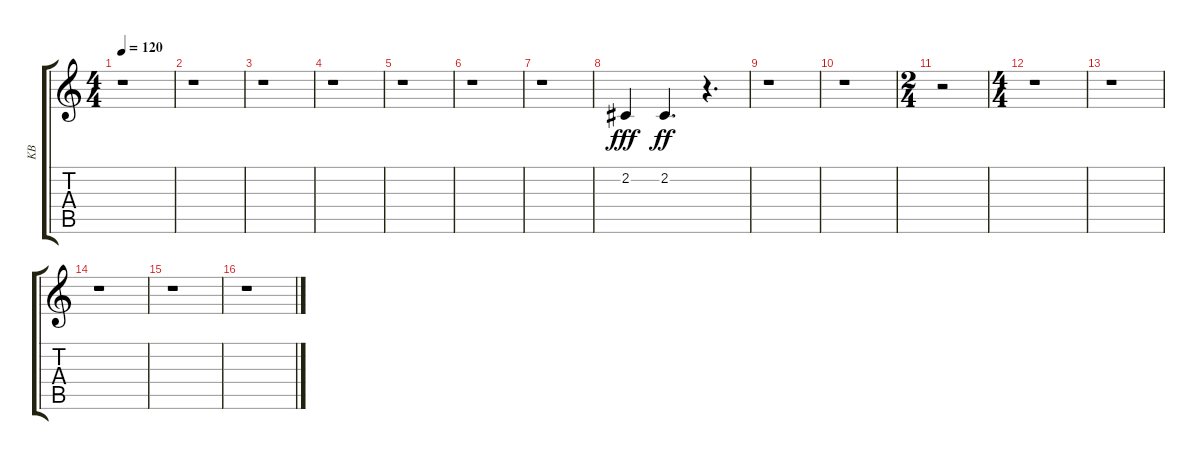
\track ("KB         (GS) " "KB        ") {instrument acousticgrandpiano}
\staff {score tabs}
\tuning (E4 B3 G3 D3 A2 E2) {hide}
\ts (4 4)
\tempo 120
\clef g2
\ks c
r.1{dy ff} |
r.1 |
r.1 |
r.1 |
r.1 |
r.1 |
r.1 |
2.2.4{dy fff instrument synthvoice} 2.2.4{d dy ff} r.4{d} |
r.1 |
r.1 |
\ts (2 4)
r.2 |
\ts (4 4)
r.1 |
r.1 |
r.1 |
r.1 |
r.1
